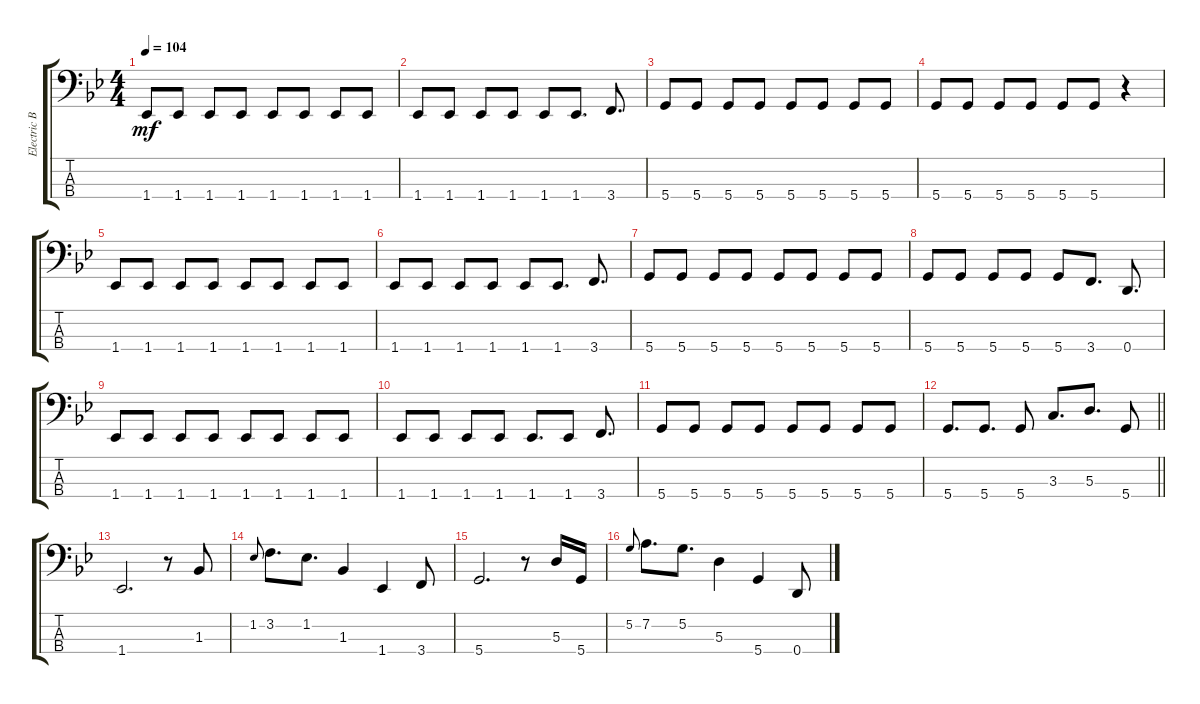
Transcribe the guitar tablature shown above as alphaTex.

\track ("Electric Bass" "Electric B") {instrument electricbassfinger}
\staff {score tabs}
\tuning (G2 D2 A1 D1) {hide}
\ts (4 4)
\tempo 104
\clef f4
\ks bb
1.4.8{dy mf} 1.4.8 1.4.8 1.4.8 1.4.8 1.4.8 1.4.8 1.4.8 |
1.4.8 1.4.8 1.4.8 1.4.8 1.4.8 1.4.8{d} 3.4.8{d} |
5.4.8 5.4.8 5.4.8 5.4.8 5.4.8 5.4.8 5.4.8 5.4.8 |
5.4.8 5.4.8 5.4.8 5.4.8 5.4.8 5.4.8 r.4 |
1.4.8 1.4.8 1.4.8 1.4.8 1.4.8 1.4.8 1.4.8 1.4.8 |
1.4.8 1.4.8 1.4.8 1.4.8 1.4.8 1.4.8{d} 3.4.8{d} |
5.4.8 5.4.8 5.4.8 5.4.8 5.4.8 5.4.8 5.4.8 5.4.8 |
5.4.8 5.4.8 5.4.8 5.4.8 5.4.8 3.4.8{d} 0.4.8{d} |
1.4.8 1.4.8 1.4.8 1.4.8 1.4.8 1.4.8 1.4.8 1.4.8 |
1.4.8 1.4.8 1.4.8 1.4.8 1.4.8{d} 1.4.8 3.4.8{d} |
5.4.8 5.4.8 5.4.8 5.4.8 5.4.8 5.4.8 5.4.8 5.4.8 |
\barLineRight lightlight
5.4.8{d} 5.4.8{d} 5.4.8 3.3.8{d} 5.3.8{d} 5.4.8 |
1.4.2{d} r.8 1.3.8 |
1.2.8{gr onbeat} 3.2.8{d} 1.2.8{d} 1.3.4 1.4.4 3.4.8 |
5.4.2{d} r.8 5.3.16 5.4.16 |
5.2.8{gr onbeat} 7.2.8{d} 5.2.8{d} 5.3.4 5.4.4 0.4.8
